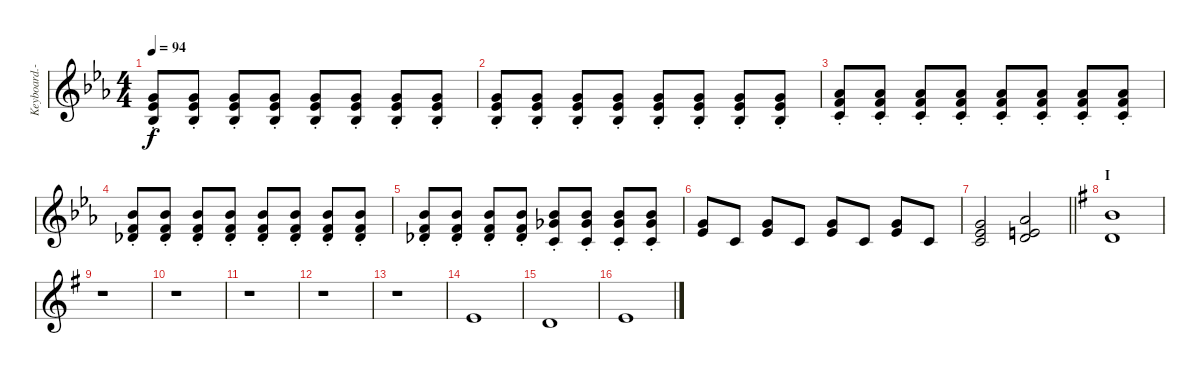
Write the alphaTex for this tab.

\track ("Keyboard.-I" "Keyboard.-") {instrument stringensemble1}
\staff {score}
\tuning (E4 B3 G3 D3 A2 E2 B1) {hide}
\ts (4 4)
\tempo 94
\clef g2
\ks eb
(3.1{st} 4.2{st} 3.3{st}).8{dy f} (3.1{st} 4.2{st} 3.3{st}).8 (3.1{st} 4.2{st} 3.3{st}).8 (3.1{st} 4.2{st} 3.3{st}).8 (3.1{st} 4.2{st} 3.3{st}).8 (3.1{st} 4.2{st} 3.3{st}).8 (3.1{st} 4.2{st} 3.3{st}).8 (3.1{st} 4.2{st} 3.3{st}).8 |
(3.1{st} 4.2{st} 3.3{st}).8 (3.1{st} 4.2{st} 3.3{st}).8 (3.1{st} 4.2{st} 3.3{st}).8 (3.1{st} 4.2{st} 3.3{st}).8 (3.1{st} 4.2{st} 3.3{st}).8 (3.1{st} 4.2{st} 3.3{st}).8 (3.1{st} 4.2{st} 3.3{st}).8 (3.1{st} 4.2{st} 3.3{st}).8 |
(4.1{st} 6.2{st} 5.3{st}).8 (4.1{st} 6.2{st} 5.3{st}).8 (4.1{st} 6.2{st} 5.3{st}).8 (4.1{st} 6.2{st} 5.3{st}).8 (4.1{st} 6.2{st} 5.3{st}).8 (4.1{st} 6.2{st} 5.3{st}).8 (4.1{st} 6.2{st} 5.3{st}).8 (4.1{st} 6.2{st} 5.3{st}).8 |
(6.1{st} 6.2{st} 6.3{st}).8 (6.1{st} 6.2{st} 6.3{st}).8 (6.1{st} 6.2{st} 6.3{st}).8 (6.1{st} 6.2{st} 6.3{st}).8 (6.1{st} 6.2{st} 6.3{st}).8 (6.1{st} 6.2{st} 6.3{st}).8 (6.1{st} 6.2{st} 6.3{st}).8 (6.1{st} 6.2{st} 6.3{st}).8 |
(6.1{st} 6.2{st} 6.3{st}).8 (6.1{st} 6.2{st} 6.3{st}).8 (6.1{st} 6.2{st} 6.3{st}).8 (6.1{st} 6.2{st} 6.3{st}).8 (6.1{st} 7.2{st} 5.3{st}).8 (6.1{st} 7.2{st} 5.3{st}).8 (6.1{st} 7.2{st} 5.3{st}).8 (6.1{st} 7.2{st} 5.3{st}).8 |
(3.1 4.2).8 5.3.8 (3.1 4.2).8 5.3.8 (3.1 4.2).8 5.3.8 (3.1 4.2).8 5.3.8 |
\barLineRight lightlight
(3.1 4.2 5.3).2 (4.1 5.2 7.3).2 |
\section ("" "I")
\ks g
(7.1 3.2).1 |
r.1 |
r.1 |
r.1 |
r.1 |
r.1 |
0.1.1 |
3.2.1 |
0.1.1
